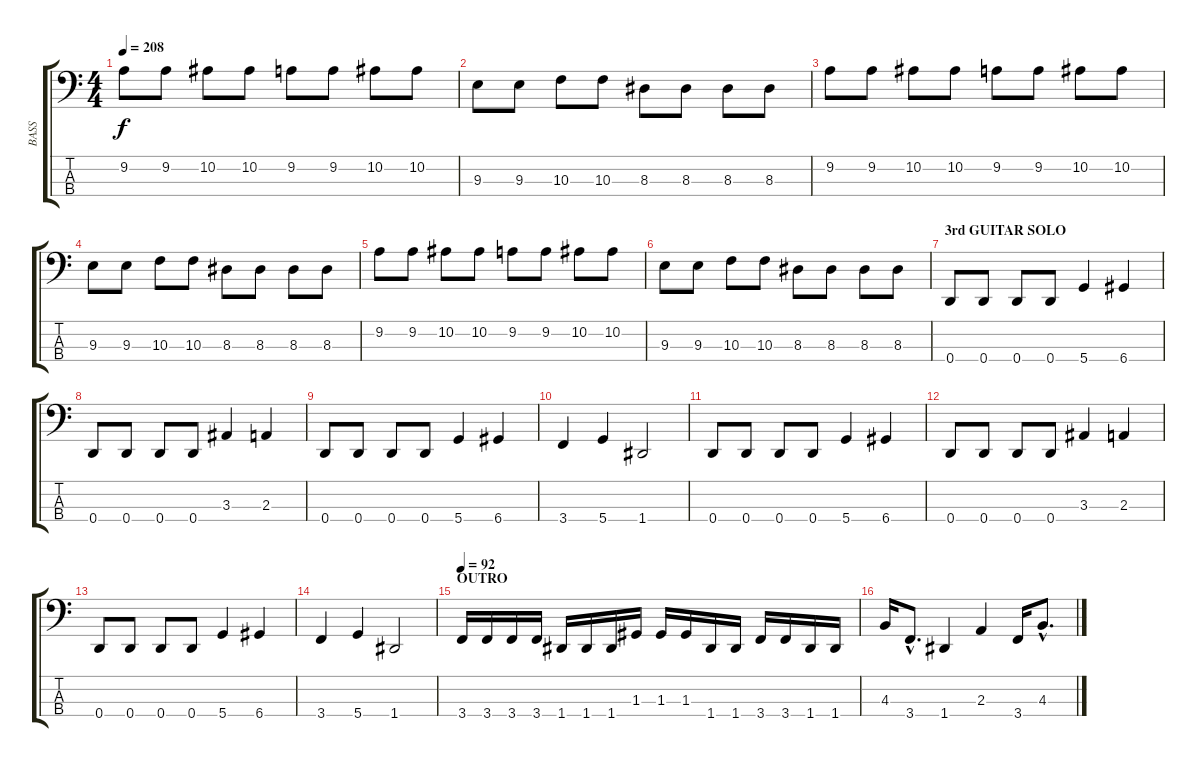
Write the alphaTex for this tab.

\track ("BASS" "BASS") {instrument electricbassfinger}
\staff {score tabs}
\tuning (F2 C2 G1 D1) {hide}
\ts (4 4)
\tempo 208
\clef f4
\ks c
9.2.8{dy f} 9.2.8 10.2.8 10.2.8 9.2.8 9.2.8 10.2.8 10.2.8 |
9.3.8 9.3.8 10.3.8 10.3.8 8.3.8 8.3.8 8.3.8 8.3.8 |
9.2.8 9.2.8 10.2.8 10.2.8 9.2.8 9.2.8 10.2.8 10.2.8 |
9.3.8 9.3.8 10.3.8 10.3.8 8.3.8 8.3.8 8.3.8 8.3.8 |
9.2.8 9.2.8 10.2.8 10.2.8 9.2.8 9.2.8 10.2.8 10.2.8 |
9.3.8 9.3.8 10.3.8 10.3.8 8.3.8 8.3.8 8.3.8 8.3.8 |
\section ("" "3rd GUITAR SOLO")
0.4.8 0.4.8 0.4.8 0.4.8 5.4.4 6.4.4 |
0.4.8 0.4.8 0.4.8 0.4.8 3.3.4 2.3.4 |
0.4.8 0.4.8 0.4.8 0.4.8 5.4.4 6.4.4 |
3.4.4 5.4.4 1.4.2 |
0.4.8 0.4.8 0.4.8 0.4.8 5.4.4 6.4.4 |
0.4.8 0.4.8 0.4.8 0.4.8 3.3.4 2.3.4 |
0.4.8 0.4.8 0.4.8 0.4.8 5.4.4 6.4.4 |
3.4.4 5.4.4 1.4.2 |
\section ("" "OUTRO")
\tempo 92
3.4.16 3.4.16 3.4.16 3.4.16 1.4.16 1.4.16 1.4.16 1.3.16 1.3.16 1.3.16 1.4.16 1.4.16 3.4.16 3.4.16 1.4.16 1.4.16 |
4.3.16 3.4{hac}.8{d} 1.4.4 2.3.4 3.4.16 4.3{hac}.8{d}
